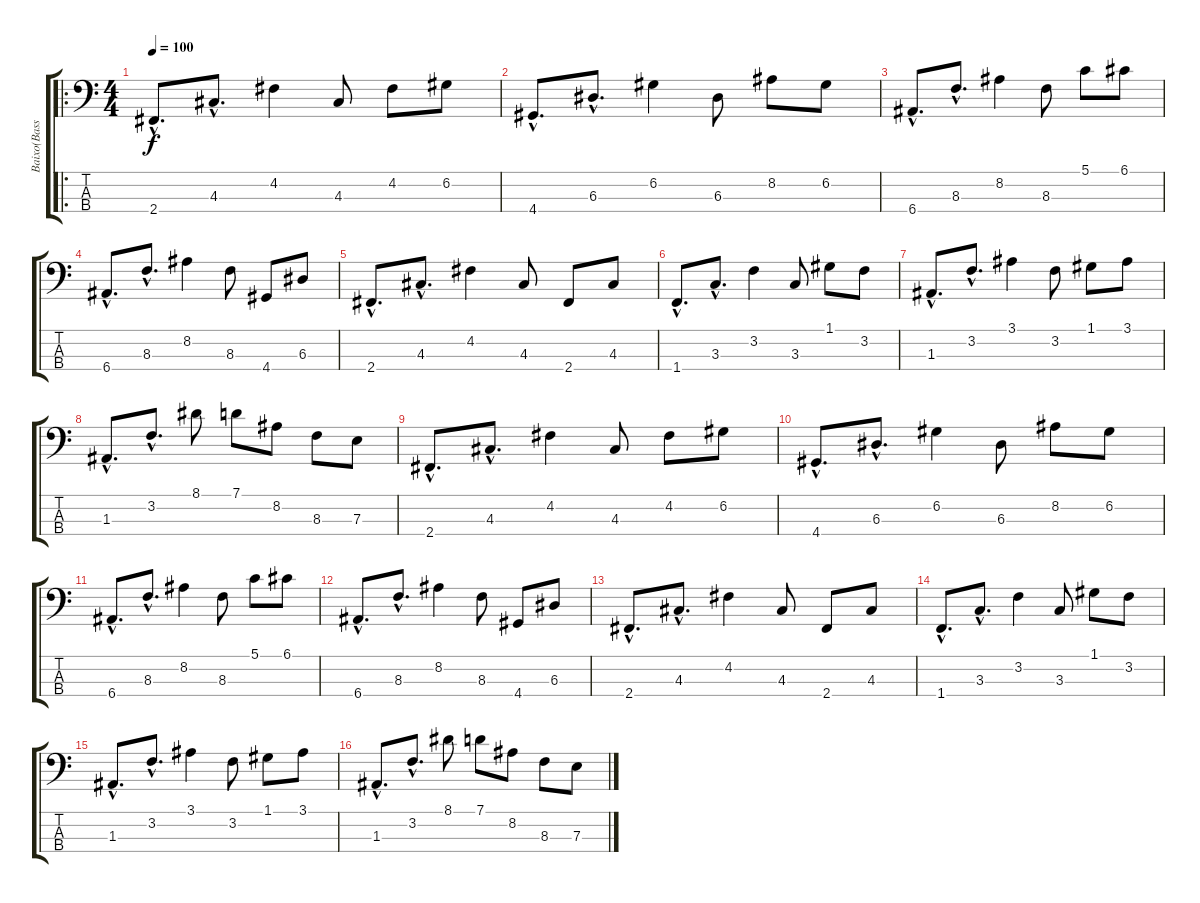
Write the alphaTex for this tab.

\track ("Baixo(Bass)" "Baixo(Bass") {instrument acousticbass}
\staff {score tabs}
\tuning (G2 D2 A1 E1) {hide}
\ro
\ts (4 4)
\tempo 100
\clef f4
\ks c
2.4{hac}.8{d dy f instrument acousticbass} 4.3{hac}.8{d} 4.2.4 4.3.8 4.2.8 6.2.8 |
4.4{hac}.8{d} 6.3{hac}.8{d} 6.2.4 6.3.8 8.2.8 6.2.8 |
6.4{hac}.8{d} 8.3{hac}.8{d} 8.2.4 8.3.8 5.1.8 6.1.8 |
6.4{hac}.8{d} 8.3{hac}.8{d} 8.2.4 8.3.8 4.4.8 6.3.8 |
2.4{hac}.8{d} 4.3{hac}.8{d} 4.2.4 4.3.8 2.4.8 4.3.8 |
1.4{hac}.8{d} 3.3{hac}.8{d} 3.2.4 3.3.8 1.1.8 3.2.8 |
1.3{hac}.8{d} 3.2{hac}.8{d} 3.1.4 3.2.8 1.1.8 3.1.8 |
1.3{hac}.8{d} 3.2{hac}.8{d} 8.1.8 7.1.8 8.2.8 8.3.8 7.3.8 |
2.4{hac}.8{d} 4.3{hac}.8{d} 4.2.4 4.3.8 4.2.8 6.2.8 |
4.4{hac}.8{d} 6.3{hac}.8{d} 6.2.4 6.3.8 8.2.8 6.2.8 |
6.4{hac}.8{d} 8.3{hac}.8{d} 8.2.4 8.3.8 5.1.8 6.1.8 |
6.4{hac}.8{d} 8.3{hac}.8{d} 8.2.4 8.3.8 4.4.8 6.3.8 |
2.4{hac}.8{d} 4.3{hac}.8{d} 4.2.4 4.3.8 2.4.8 4.3.8 |
1.4{hac}.8{d} 3.3{hac}.8{d} 3.2.4 3.3.8 1.1.8 3.2.8 |
1.3{hac}.8{d} 3.2{hac}.8{d} 3.1.4 3.2.8 1.1.8 3.1.8 |
1.3{hac}.8{d} 3.2{hac}.8{d} 8.1.8 7.1.8 8.2.8 8.3.8 7.3.8
